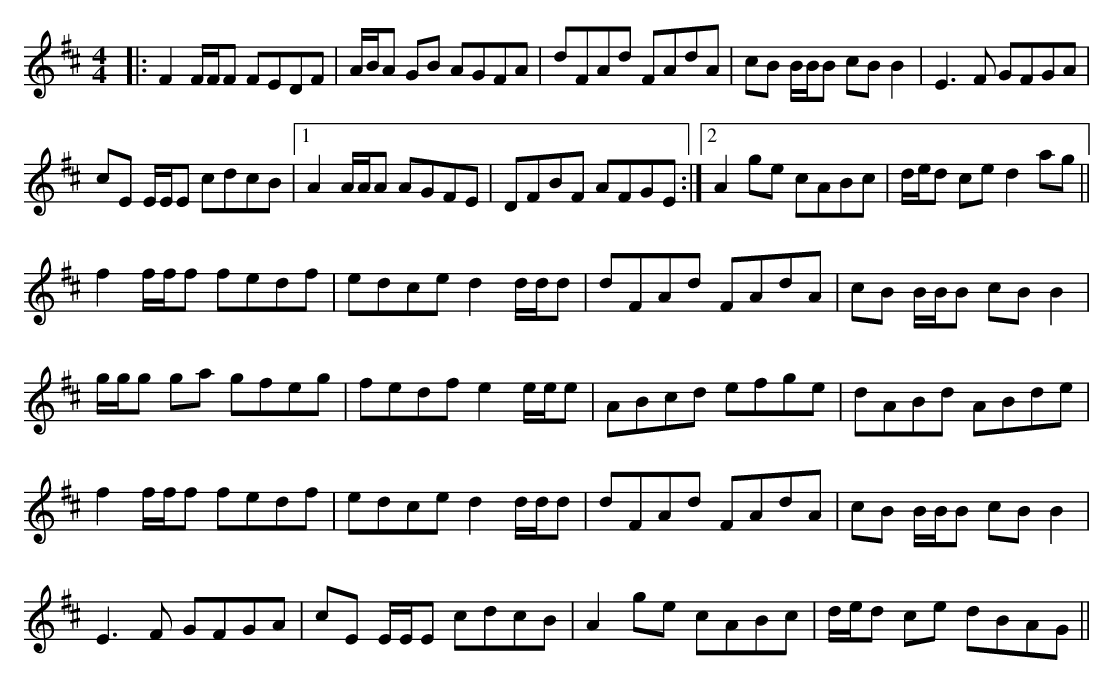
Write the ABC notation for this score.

X:1
M:4/4
K:D
|:F2F/F/F FEDF|A/B/A GB AGFA|dFAd FAdA|cB B/B/B cBB2|E3F GFGA|
cE E/E/E cdcB|1 A2 A/A/A AGFE|DFBF AFGE:|2 A2 ge cABc|d/e/d ce d2 ag||
f2f/f/f fedf|edce d2 d/d/d|dFAd FAdA|cB B/B/B cBB2|
g/g/g ga gfeg|fedf e2 e/e/e|ABcd efge|dABd ABde|
f2f/f/f fedf|edce d2 d/d/d|dFAd FAdA|cB B/B/B cBB2|
E3F GFGA|cE E/E/E cdcB|A2 ge cABc|d/e/d ce dBAG||
